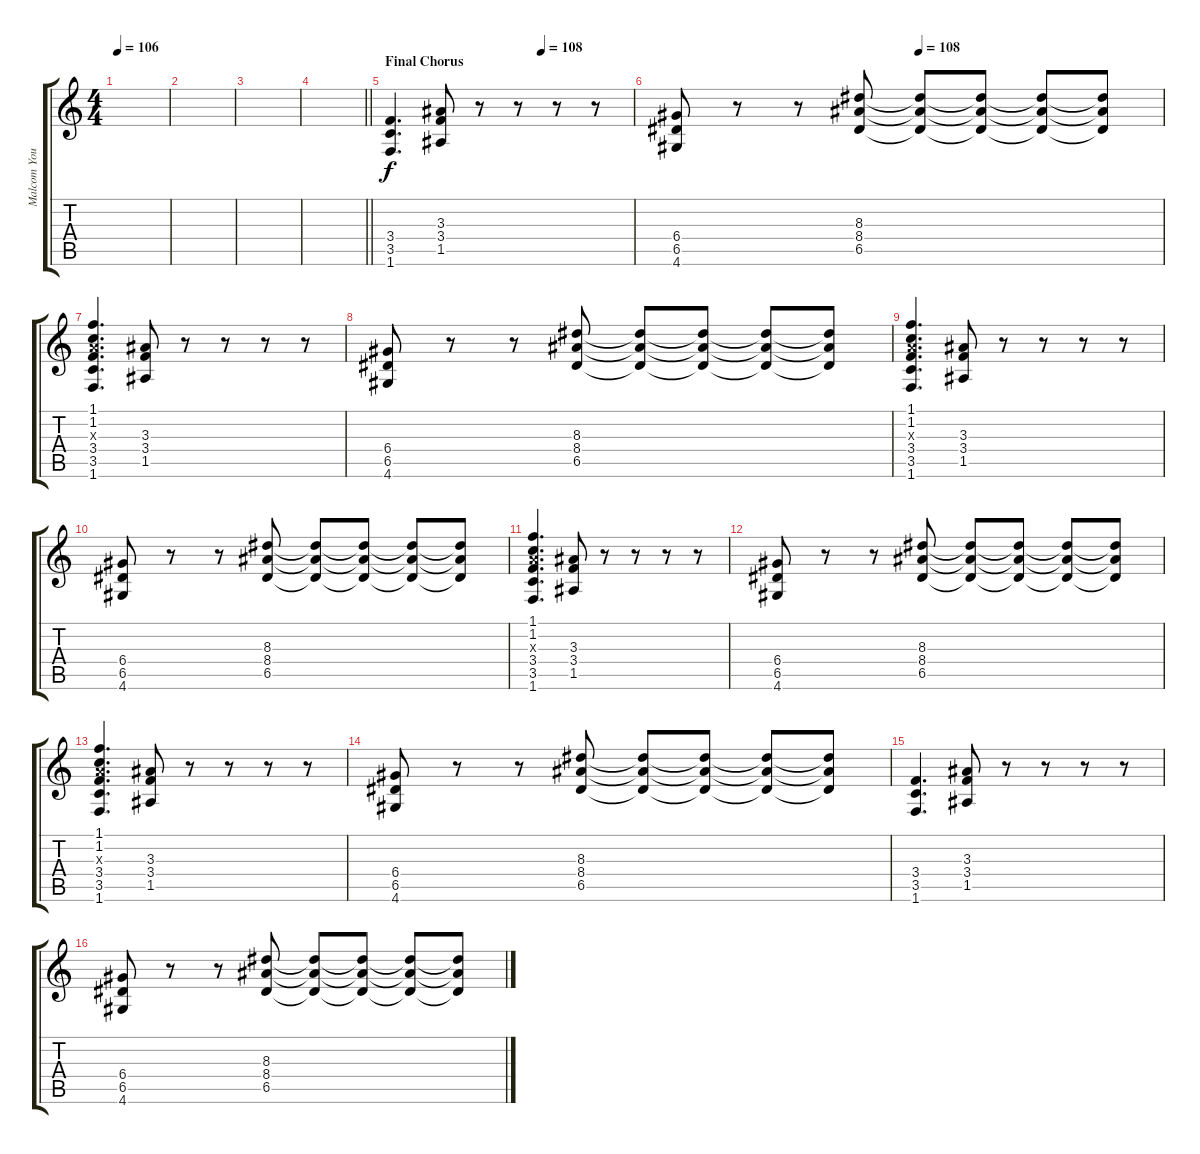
\track ("Malcom Young Overdrive" "Malcom You") {instrument overdrivenguitar}
\staff {score tabs}
\tuning (E4 B3 G3 D3 A2 E2) {hide}
\ts (4 4)
\tempo 106
\clef g2
\ks c
|
|
|
\barLineRight lightlight
|
\section ("" "Final Chorus")
\tempo (108 0.625)
(3.4 3.5 1.6).4{d balance 8} (3.3 3.4 1.5).8 r.8 r.8 r.8 r.8 |
\tempo (108 0.5)
(6.4 6.5 4.6).8 r.8 r.8 (8.3 8.4 6.5).8 (8.3{t} 8.4{t} 6.5{t}).8 (8.3{t} 8.4{t} 6.5{t}).8 (8.3{t} 8.4{t} 6.5{t}).8 (8.3{t} 8.4{t} 6.5{t}).8 |
(1.1 1.2 2.3{x} 3.4 3.5 1.6).4{d} (3.3 3.4 1.5).8 r.8 r.8 r.8 r.8 |
(6.4 6.5 4.6).8 r.8 r.8 (8.3 8.4 6.5).8 (8.3{t} 8.4{t} 6.5{t}).8 (8.3{t} 8.4{t} 6.5{t}).8 (8.3{t} 8.4{t} 6.5{t}).8 (8.3{t} 8.4{t} 6.5{t}).8 |
(1.1 1.2 2.3{x} 3.4 3.5 1.6).4{d} (3.3 3.4 1.5).8 r.8 r.8 r.8 r.8 |
(6.4 6.5 4.6).8 r.8 r.8 (8.3 8.4 6.5).8 (8.3{t} 8.4{t} 6.5{t}).8 (8.3{t} 8.4{t} 6.5{t}).8 (8.3{t} 8.4{t} 6.5{t}).8 (8.3{t} 8.4{t} 6.5{t}).8 |
(1.1 1.2 2.3{x} 3.4 3.5 1.6).4{d} (3.3 3.4 1.5).8 r.8 r.8 r.8 r.8 |
(6.4 6.5 4.6).8 r.8 r.8 (8.3 8.4 6.5).8 (8.3{t} 8.4{t} 6.5{t}).8 (8.3{t} 8.4{t} 6.5{t}).8 (8.3{t} 8.4{t} 6.5{t}).8 (8.3{t} 8.4{t} 6.5{t}).8 |
(1.1 1.2 2.3{x} 3.4 3.5 1.6).4{d} (3.3 3.4 1.5).8 r.8 r.8 r.8 r.8 |
(6.4 6.5 4.6).8 r.8 r.8 (8.3 8.4 6.5).8 (8.3{t} 8.4{t} 6.5{t}).8 (8.3{t} 8.4{t} 6.5{t}).8 (8.3{t} 8.4{t} 6.5{t}).8 (8.3{t} 8.4{t} 6.5{t}).8 |
(3.4 3.5 1.6).4{d} (3.3 3.4 1.5).8 r.8 r.8 r.8 r.8 |
(6.4 6.5 4.6).8 r.8 r.8 (8.3 8.4 6.5).8 (8.3{t} 8.4{t} 6.5{t}).8 (8.3{t} 8.4{t} 6.5{t}).8 (8.3{t} 8.4{t} 6.5{t}).8 (8.3{t} 8.4{t} 6.5{t}).8
